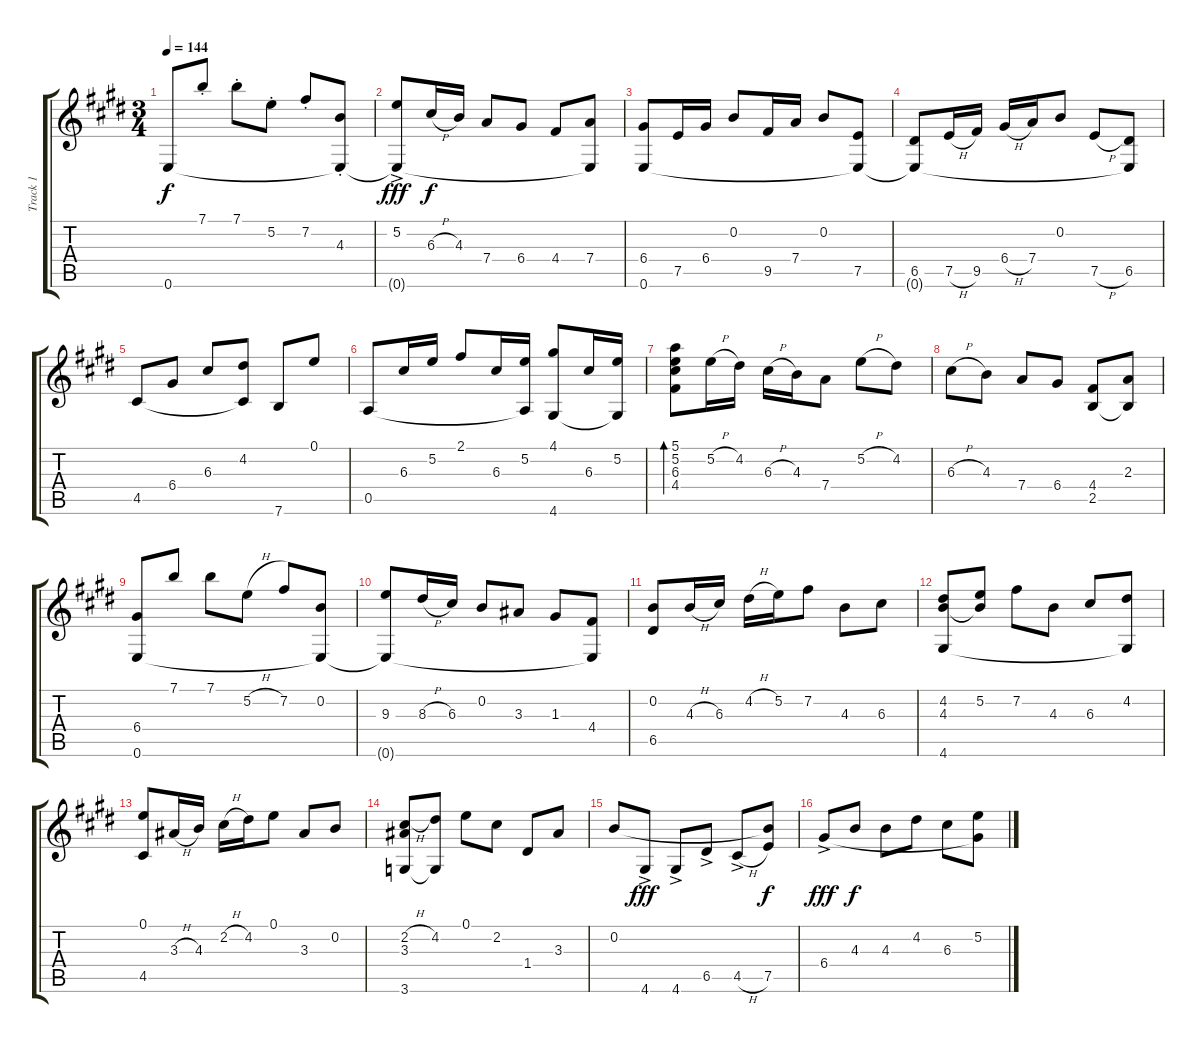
\track ("Track 1" "Track 1") {instrument acousticguitarnylon}
\staff {score tabs}
\tuning (E4 B3 G3 D3 A2 E2) {hide}
\ts (3 4)
\tempo 144
\clef g2
\ks e
0.6.8{dy f instrument acousticguitarnylon} 7.1{st}.8 7.1{st}.8 5.2{st}.8 7.2{st}.8 (4.3{st} 0.6{t}).8 |
(5.2{ac} 0.6{t}).8{dy fff} 6.3{h}.16{dy f} 4.3.16 7.4.8 6.4.8 4.4.8 (7.4 0.6{t}).8 |
(6.4 0.6).8 7.5.16 6.4.16 0.2.8 9.5.16 7.4.16 0.2.8 (7.5 0.6{t}).8 |
(6.5 0.6{t}).8 7.5{h}.16 9.5.16 6.4{h}.16 7.4.16 0.2.8 7.5{h}.8 (6.5 0.6{t}).8 |
4.5.8{volume 16} 6.4.8 6.3.8 (4.2 4.5{t}).8 7.6.8 0.1.8 |
0.5.8 6.3.16 5.2.16 2.1.8 6.3.16 (5.2 0.5{t}).16 (4.1 4.6).8 6.3.16 (5.2 4.6{t}).16 |
(5.1 5.2 6.3 4.4).8{bd 120 volume 13} 5.2{h}.16 4.2.16 6.3{h}.16 4.3.16 7.4.8 5.2{h}.8 4.2.8 |
6.3{h}.8 4.3.8 7.4.8 6.4.8 (4.4 2.5).8 (2.3 2.5{t}).8 |
(6.4 0.6).8 7.1.8 7.1.8 5.2{h}.8 7.2.8 (0.2 0.6{t}).8 |
(9.3 0.6{t}).8 8.3{h}.16 6.3.16 0.2.8 3.3.8 1.3.8 (4.4 0.6{t}).8 |
(0.2 6.5).8 4.3{h}.16 6.3.16 4.2{h}.16 5.2.16 7.2.8 4.3.8 6.3.8 |
(4.2 4.3 4.6).8 (5.2 4.3{t}).8 7.2.8 4.3.8 6.3.8 (4.2 4.6{t}).8 |
(0.1 4.5).8 3.3{h}.16 4.3.16 2.2{h}.16 4.2.16 0.1.8 3.3.8 0.2.8 |
(2.2{h} 3.3 3.6).8 (4.2 3.6{t}).8 0.1.8 2.2.8 1.4.8 3.3.8 |
0.2.8 4.6{ac}.8{dy fff} 4.6{ac}.8 6.5{ac}.8 4.5{h ac}.8 (0.2{t} 7.5).8{dy f} |
6.4{ac}.8{dy fff} 4.3.8{dy f} 4.3.8 4.2.8 6.3.8 (5.2 6.4{t}).8
